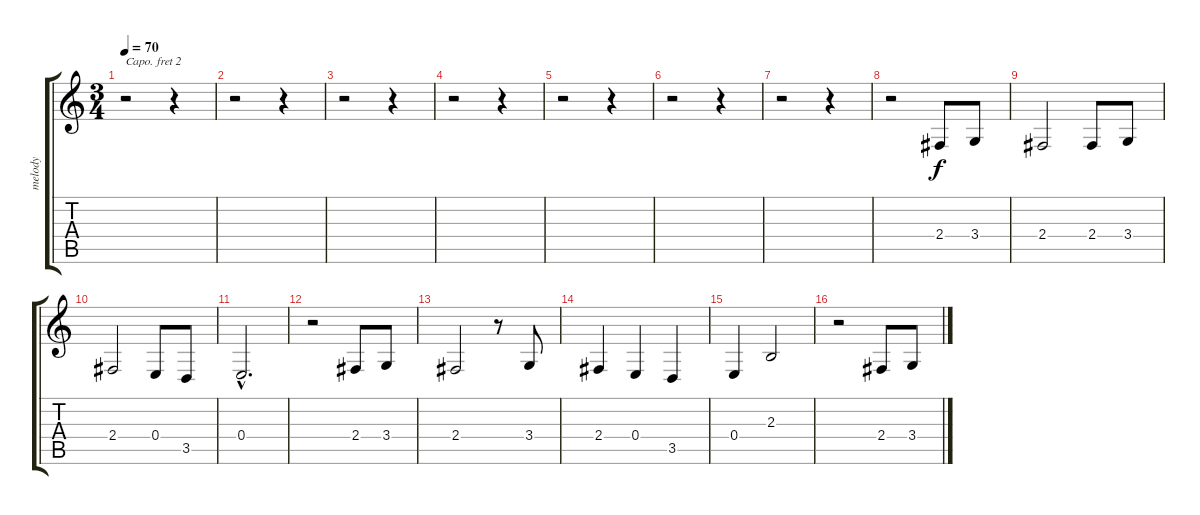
\track ("melody" "melody") {instrument cello}
\staff {score tabs}
\capo 2
\tuning (E4 B3 G3 D3 A2 E2) {hide}
\ts (3 4)
\tempo 70
\clef g2
\ks c
r.2{dy f instrument cello} r.4 |
r.2 r.4 |
r.2 r.4 |
r.2 r.4 |
r.2 r.4 |
r.2 r.4 |
r.2 r.4 |
r.2 2.4.8 3.4.8 |
2.4.2 2.4.8 3.4.8 |
2.4.2 0.4.8 3.5.8 |
0.4{hac}.2{d} |
r.2 2.4.8 3.4.8 |
2.4.2 r.8 3.4.8 |
2.4.4 0.4.4 3.5.4 |
0.4.4 2.3.2 |
r.2 2.4.8 3.4.8
